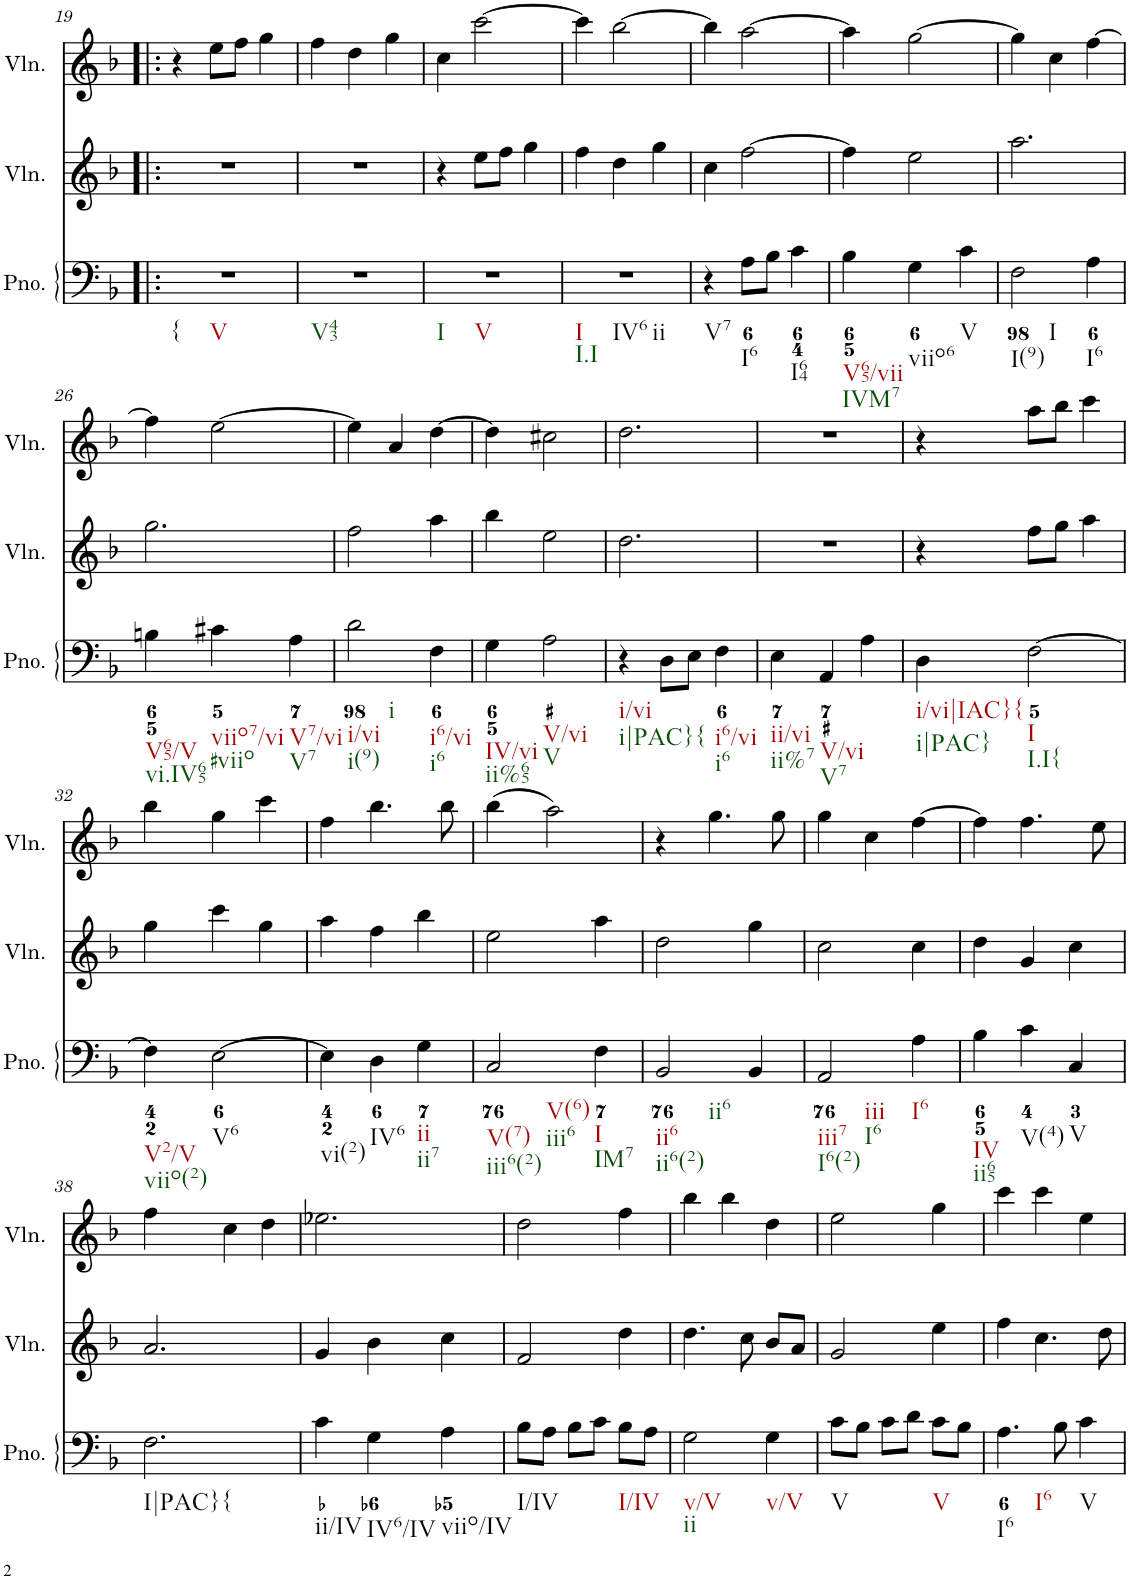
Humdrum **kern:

**kern	**kern	**kern
*part3	*part2	*part1
*staff3	*staff2	*staff1
*I"Piano	*I"Violin	*I"Violin
*I'Pno.	*I'Vln.	*I'Vln.
!!LO:PB:g=z
*clefF4	*clefG2	*clefG2
*k[b-]	*k[b-]	*k[b-]
*M3/4	*M3/4	*M3/4
=19!|:	=19!|:	=19!|:
!LO:TX:b:t={	!	!
!LO:TX:b:t=V	!	!
2.r	2.r	4r
.	.	8ee\L
.	.	8ff\J
.	.	4gg\
=20	=20	=20
!LO:TX:b:t=V43	!	!
2.r	2.r	4ff\
.	.	4dd\
.	.	4gg\
=21	=21	=21
!LO:TX:b:t=I	!	!
!LO:TX:b:t=V	!	!
2.r	4r	4cc\
.	8ee\L	[2ccc\
.	8ff\J	.
.	4gg\	.
=22	=22	=22
!LO:TX:b:t=I	!	!
!LO:TX:b:t=I.I	!	!
!LO:TX:b:t=IV6	!	!
!LO:TX:b:t=ii	!	!
2.r	4ff\	4ccc\]
.	4dd\	[2bb-\
.	4gg\	.
=23	=23	=23
!LO:TX:b:t=V7	!	!
4r	4cc\	4bb-\]
!LO:TX:b:t=I6	!	!
8A\L	[2ff\	[2aa\
8B-\J	.	.
!LO:TX:b:t=I64	!	!
4c\	.	.
=24	=24	=24
!LO:TX:b:t=V65/vii	!	!
!LO:TX:b:t=IVM7	!	!
4B-\	4ff\]	4aa\]
!LO:TX:b:t=viio6	!	!
4G\	2ee\	[2gg\
!LO:TX:b:t=V	!	!
4c\	.	.
=25	=25	=25
!LO:TX:b:t=I(9)	!	!
!LO:TX:b:t=I	!	!
2F\	2.aa\	4gg\]
.	.	4cc\
!LO:TX:b:t=I6	!	!
4A\	.	[4ff\
!!LO:LB:g=z
=26	=26	=26
!LO:TX:b:t=V65/V	!	!
!LO:TX:b:t=vi.IV65	!	!
4Bn\	2.gg\	4ff\]
!LO:TX:b:t=viio7/vi	!	!
!LO:TX:b:t=#viio	!	!
4c#X\	.	[2ee\
!LO:TX:b:t=V7/vi	!	!
!LO:TX:b:t=V7	!	!
4A\	.	.
=27	=27	=27
!LO:TX:b:t=i/vi	!	!
!LO:TX:b:t=i(9)	!	!
!LO:TX:b:t=i	!	!
2d\	2ff\	4ee\]
.	.	4a/
!LO:TX:b:t=i6/vi	!	!
!LO:TX:b:t=i6	!	!
4F\	4aa\	[4dd\
=28	=28	=28
!LO:TX:b:t=IV/vi	!	!
!LO:TX:b:t=ii%65	!	!
4G\	4bb-\	4dd\]
!LO:TX:b:t=V/vi	!	!
!LO:TX:b:t=V	!	!
2A\	2ee\	2cc#X\
=29	=29	=29
!LO:TX:b:t=i/vi	!	!
!LO:TX:b:t=i|PAC}{	!	!
4r	2.dd\	2.dd\
8D\L	.	.
8E\J	.	.
!LO:TX:b:t=i6/vi	!	!
!LO:TX:b:t=i6	!	!
4F\	.	.
=30	=30	=30
!LO:TX:b:t=ii/vi	!	!
!LO:TX:b:t=ii%7	!	!
4E\	2.r	2.r
!LO:TX:b:t=V/vi	!	!
!LO:TX:b:t=V7	!	!
4AA/	.	.
4A\	.	.
=31	=31	=31
!LO:TX:b:t=i/vi|IAC}{	!	!
!LO:TX:b:t=i|PAC}	!	!
4D\	4r	4r
!LO:TX:b:t=I	!	!
!LO:TX:b:t=I.I{	!	!
[2F\	8ff\L	8aa\L
.	8gg\J	8bb-\J
.	4aa\	4ccc\
!!LO:LB:g=z
=32	=32	=32
!LO:TX:b:t=V2/V	!	!
!LO:TX:b:t=viio(2)	!	!
4F\]	4gg\	4bb-\
!LO:TX:b:t=V6	!	!
[2E\	4ccc\	4gg\
.	4gg\	4ccc\
=33	=33	=33
!LO:TX:b:t=vi(2)	!	!
4E\]	4aa\	4ff\
!LO:TX:b:t=IV6	!	!
4D\	4ff\	4.bb-\
!LO:TX:b:t=ii	!	!
!LO:TX:b:t=ii7	!	!
4G\	4bb-\	.
.	.	8bb-\
=34	=34	=34
!LO:TX:b:t=V(7)	!	!
!LO:TX:b:t=iii6(2)	!	!
!LO:TX:b:t=V(6)	!	!
!LO:TX:b:t=iii6	!	!
2C/	2ee\	(4bb-\
.	.	2aa\)
!LO:TX:b:t=I	!	!
!LO:TX:b:t=IM7	!	!
4F\	4aa\	.
=35	=35	=35
!LO:TX:b:t=ii6	!	!
!LO:TX:b:t=ii6(2)	!	!
!LO:TX:b:t=ii6	!	!
2BB-/	2dd\	4r
.	.	4.gg\
4BB-/	4gg\	.
.	.	8gg\
=36	=36	=36
!LO:TX:b:t=iii7	!	!
!LO:TX:b:t=I6(2)	!	!
!LO:TX:b:t=iii	!	!
!LO:TX:b:t=I6	!	!
2AA/	2cc\	4gg\
.	.	4cc\
!LO:TX:b:t=I6	!	!
4A\	4cc\	[4ff\
=37	=37	=37
!LO:TX:b:t=IV	!	!
!LO:TX:b:t=ii65	!	!
4B-\	4dd\	4ff\]
!LO:TX:b:t=V(4)	!	!
4c\	4g/	4.ff\
!LO:TX:b:t=V	!	!
4C/	4cc\	.
.	.	8ee\
!!LO:LB:g=z
=38	=38	=38
!LO:TX:b:t=I|PAC}	!	!
!LO:TX:b:t={	!	!
2.F\	2.a/	4ff\
.	.	4cc\
.	.	4dd\
=39	=39	=39
!LO:TX:b:t=ii/IV	!	!
4c\	4g/	2.ee-X\
!LO:TX:b:t=IV6/IV	!	!
4G\	4b-\	.
!LO:TX:b:t=viio/IV	!	!
4A\	4cc\	.
=40	=40	=40
!LO:TX:b:t=I/IV	!	!
8B-\L	2f/	2dd\
8A\J	.	.
8B-\L	.	.
8c\J	.	.
!LO:TX:b:t=I/IV	!	!
8B-\L	4dd\	4ff\
8A\J	.	.
=41	=41	=41
!LO:TX:b:t=v/V	!	!
!LO:TX:b:t=ii	!	!
2G\	4.dd\	4bb-\
.	.	4bb-\
.	8cc\	.
!LO:TX:b:t=v/V	!	!
4G\	8b-/L	4dd\
.	8a/J	.
=42	=42	=42
!LO:TX:b:t=V	!	!
8c\L	2g/	2ee\
8B-\J	.	.
8c\L	.	.
8d\J	.	.
!LO:TX:b:t=V	!	!
8c\L	4ee\	4gg\
8B-\J	.	.
=43	=43	=43
!LO:TX:b:t=I6	!	!
!LO:TX:b:t=I6	!	!
4.A\	4ff\	4ccc\
.	4.cc\	4ccc\
8B-\	.	.
!LO:TX:b:t=V	!	!
4c\	.	4ee\
.	8dd\	.
=	=	=
*-	*-	*-
